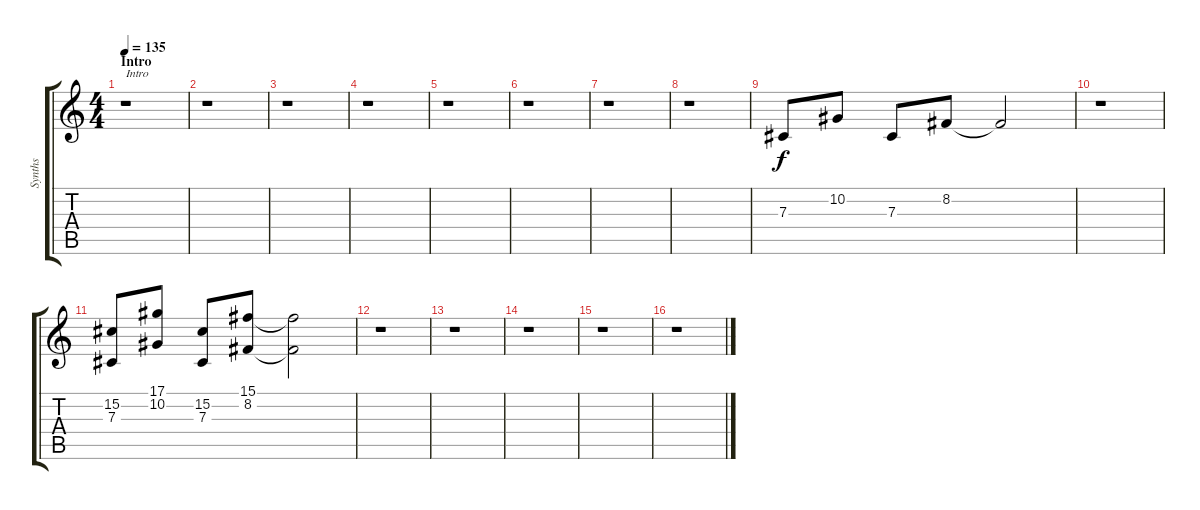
\track ("Synths" "Synths") {instrument synthstrings1}
\staff {score tabs}
\tuning (Eb4 Bb3 Gb3 Db3 Ab2 Eb2) {hide}
\ts (4 4)
\section ("" "Intro")
\tempo 135
\clef g2
\ks c
r.1{txt "Intro" dy f instrument synthstrings1} |
r.1 |
r.1 |
r.1 |
r.1 |
r.1 |
r.1 |
r.1 |
7.3.8 10.2.8 7.3.8 8.2.8 8.2{t}.2 |
r.1 |
(15.2 7.3).8 (17.1 10.2).8 (15.2 7.3).8 (15.1 8.2).8 (15.1{t} 8.2{t}).2 |
r.1 |
r.1 |
r.1 |
r.1 |
r.1
